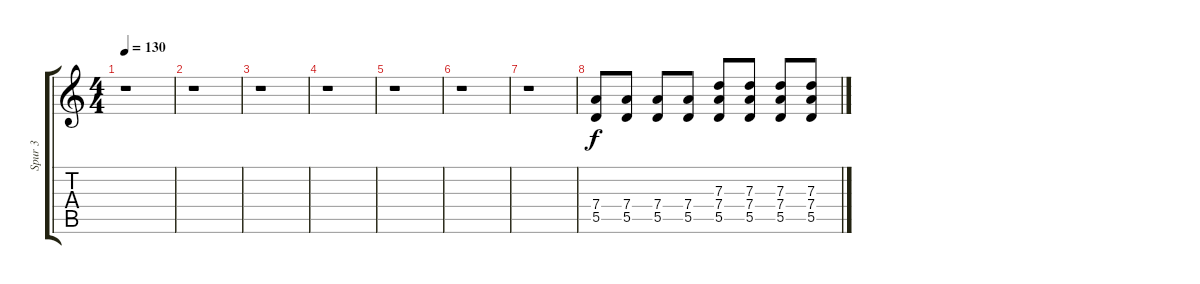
\track ("Spur 3" "Spur 3") {instrument overdrivenguitar}
\staff {score tabs}
\tuning (E4 B3 G3 D3 A2 E2) {hide}
\ts (4 4)
\tempo 130
\clef g2
\ks c
r.1{dy f} |
r.1 |
r.1 |
r.1 |
r.1 |
r.1 |
r.1 |
(7.4 5.5).8 (7.4 5.5).8 (7.4 5.5).8 (7.4 5.5).8 (7.3 7.4 5.5).8 (7.3 7.4 5.5).8 (7.3 7.4 5.5).8 (7.3 7.4 5.5).8
